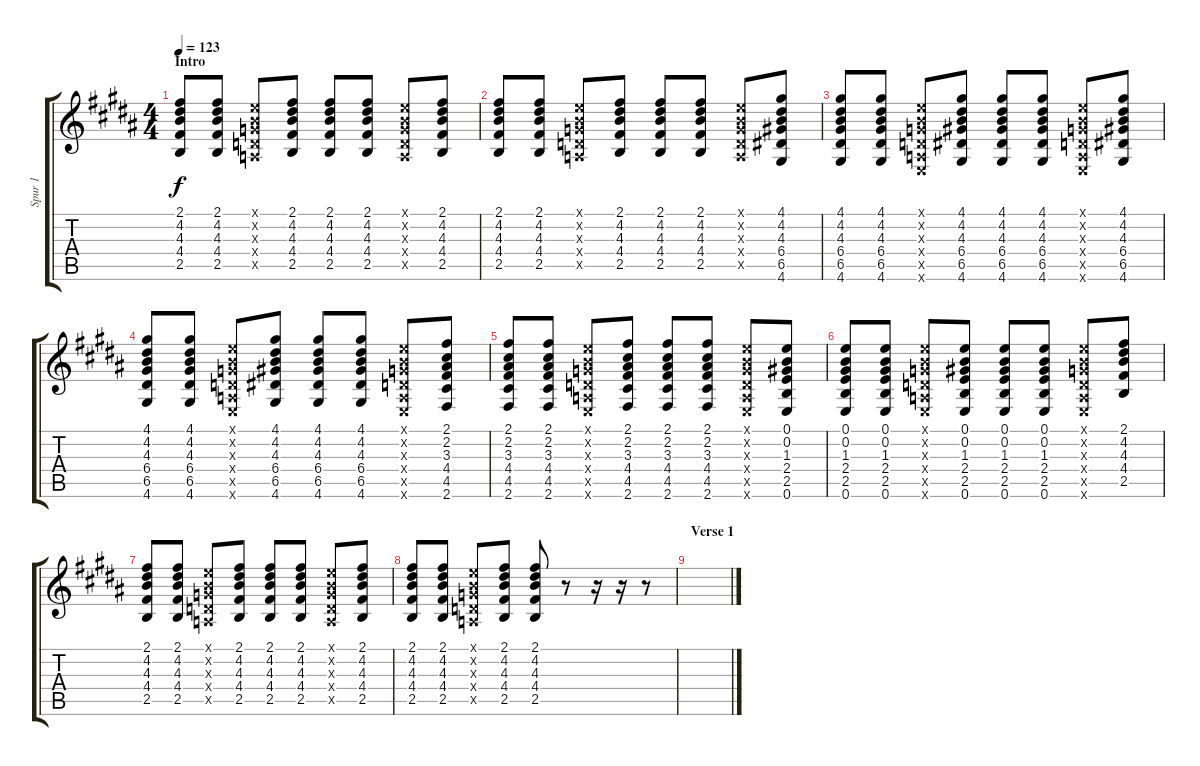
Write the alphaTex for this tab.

\track ("Spur 1" "Spur 1") {instrument acousticguitarsteel}
\staff {score tabs}
\tuning (E4 B3 G3 D3 A2 E2) {hide}
\ts (4 4)
\section ("" "Intro")
\tempo 123
\clef g2
\ks b
(2.1 4.2 4.3 4.4 2.5).8{dy f instrument acousticguitarsteel} (2.1 4.2 4.3 4.4 2.5).8 (0.1{x} 0.2{x} 0.3{x} 0.4{x} 0.5{x}).8 (2.1 4.2 4.3 4.4 2.5).8 (2.1 4.2 4.3 4.4 2.5).8 (2.1 4.2 4.3 4.4 2.5).8 (0.1{x} 0.2{x} 0.3{x} 0.4{x} 0.5{x}).8 (2.1 4.2 4.3 4.4 2.5).8 |
(2.1 4.2 4.3 4.4 2.5).8 (2.1 4.2 4.3 4.4 2.5).8 (0.1{x} 0.2{x} 0.3{x} 0.4{x} 0.5{x}).8 (2.1 4.2 4.3 4.4 2.5).8 (2.1 4.2 4.3 4.4 2.5).8 (2.1 4.2 4.3 4.4 2.5).8 (0.1{x} 0.2{x} 0.3{x} 0.4{x} 0.5{x}).8 (4.1 4.2 4.3 6.4 6.5 4.6).8 |
(4.1 4.2 4.3 6.4 6.5 4.6).8 (4.1 4.2 4.3 6.4 6.5 4.6).8 (0.1{x} 0.2{x} 0.3{x} 0.4{x} 0.5{x} 0.6{x}).8 (4.1 4.2 4.3 6.4 6.5 4.6).8 (4.1 4.2 4.3 6.4 6.5 4.6).8 (4.1 4.2 4.3 6.4 6.5 4.6).8 (0.1{x} 0.2{x} 0.3{x} 0.4{x} 0.5{x} 0.6{x}).8 (4.1 4.2 4.3 6.4 6.5 4.6).8 |
(4.1 4.2 4.3 6.4 6.5 4.6).8 (4.1 4.2 4.3 6.4 6.5 4.6).8 (0.1{x} 0.2{x} 0.3{x} 0.4{x} 0.5{x} 0.6{x}).8 (4.1 4.2 4.3 6.4 6.5 4.6).8 (4.1 4.2 4.3 6.4 6.5 4.6).8 (4.1 4.2 4.3 6.4 6.5 4.6).8 (0.1{x} 0.2{x} 0.3{x} 0.4{x} 0.5{x} 0.6{x}).8 (2.1 2.2 3.3 4.4 4.5 2.6).8 |
(2.1 2.2 3.3 4.4 4.5 2.6).8 (2.1 2.2 3.3 4.4 4.5 2.6).8 (0.1{x} 0.2{x} 0.3{x} 0.4{x} 0.5{x} 0.6{x}).8 (2.1 2.2 3.3 4.4 4.5 2.6).8 (2.1 2.2 3.3 4.4 4.5 2.6).8 (2.1 2.2 3.3 4.4 4.5 2.6).8 (0.1{x} 0.2{x} 0.3{x} 0.4{x} 0.5{x} 0.6{x}).8 (0.1 0.2 1.3 2.4 2.5 0.6).8 |
(0.1 0.2 1.3 2.4 2.5 0.6).8 (0.1 0.2 1.3 2.4 2.5 0.6).8 (0.1{x} 0.2{x} 0.3{x} 0.4{x} 0.5{x} 0.6{x}).8 (0.1 0.2 1.3 2.4 2.5 0.6).8 (0.1 0.2 1.3 2.4 2.5 0.6).8 (0.1 0.2 1.3 2.4 2.5 0.6).8 (0.1{x} 0.2{x} 0.3{x} 0.4{x} 0.5{x} 0.6{x}).8 (2.1 4.2 4.3 4.4 2.5).8 |
(2.1 4.2 4.3 4.4 2.5).8 (2.1 4.2 4.3 4.4 2.5).8 (0.1{x} 0.2{x} 0.3{x} 0.4{x} 0.5{x}).8 (2.1 4.2 4.3 4.4 2.5).8 (2.1 4.2 4.3 4.4 2.5).8 (2.1 4.2 4.3 4.4 2.5).8 (0.1{x} 0.2{x} 0.3{x} 0.4{x} 0.5{x}).8 (2.1 4.2 4.3 4.4 2.5).8 |
(2.1 4.2 4.3 4.4 2.5).8 (2.1 4.2 4.3 4.4 2.5).8 (0.1{x} 0.2{x} 0.3{x} 0.4{x} 0.5{x}).8 (2.1 4.2 4.3 4.4 2.5).8 (2.1 4.2 4.3 4.4 2.5).8 r.8 r.16 r.16 r.8 |
\section ("" "Verse 1")
